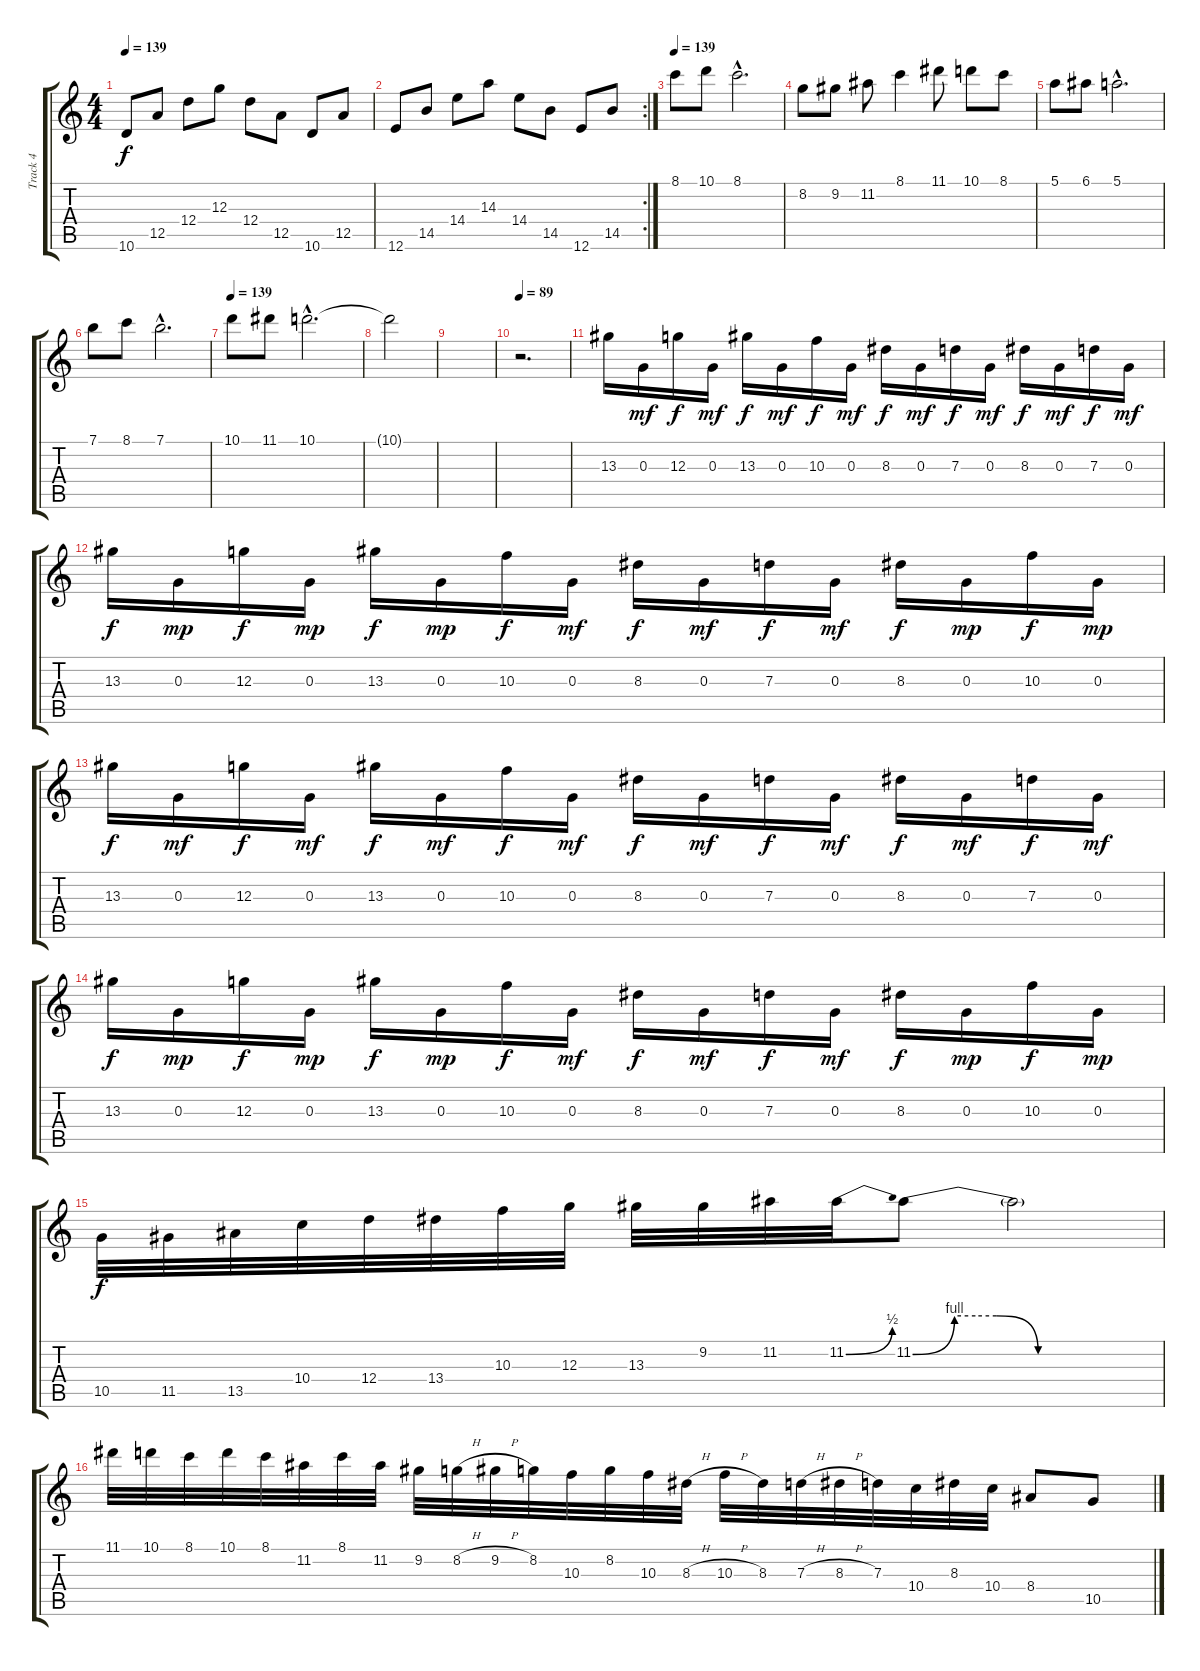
\track ("Track 4" "Track 4") {instrument distortionguitar}
\staff {score tabs}
\tuning (E4 B3 G3 D3 A2 E2) {hide}
\ts (4 4)
\tempo 139
\clef g2
\ks c
10.6.8{dy f volume 12} 12.5.8 12.4.8 12.3.8 12.4.8 12.5.8 10.6.8 12.5.8 |
\rc 2
12.6.8{volume 14} 14.5.8 14.4.8 14.3.8 14.4.8 14.5.8 12.6.8 14.5.8 |
\tempo 139
8.1.8{volume 15} 10.1.8 8.1{hac}.2{d} |
8.2.8 9.2.8 11.2.8 8.1.4 11.1.8 10.1.8 8.1.8 |
5.1.8 6.1.8 5.1{hac}.2{d} |
7.1.8 8.1.8 7.1{hac}.2{d} |
\tempo 139
10.1.8 11.1.8 10.1{hac}.2{d} |
10.1{t}.2 |
|
\tempo 89
r.2{d} |
13.3.16 0.3.16{dy mf} 12.3.16{dy f} 0.3.16{dy mf} 13.3.16{dy f} 0.3.16{dy mf} 10.3.16{dy f} 0.3.16{dy mf} 8.3.16{dy f} 0.3.16{dy mf} 7.3.16{dy f} 0.3.16{dy mf} 8.3.16{dy f} 0.3.16{dy mf} 7.3.16{dy f} 0.3.16{dy mf} |
13.3.16{dy f} 0.3.16{dy mp} 12.3.16{dy f} 0.3.16{dy mp} 13.3.16{dy f} 0.3.16{dy mp} 10.3.16{dy f} 0.3.16{dy mf} 8.3.16{dy f} 0.3.16{dy mf} 7.3.16{dy f} 0.3.16{dy mf} 8.3.16{dy f} 0.3.16{dy mp} 10.3.16{dy f} 0.3.16{dy mp} |
13.3.16{dy f} 0.3.16{dy mf} 12.3.16{dy f} 0.3.16{dy mf} 13.3.16{dy f} 0.3.16{dy mf} 10.3.16{dy f} 0.3.16{dy mf} 8.3.16{dy f} 0.3.16{dy mf} 7.3.16{dy f} 0.3.16{dy mf} 8.3.16{dy f} 0.3.16{dy mf} 7.3.16{dy f} 0.3.16{dy mf} |
13.3.16{dy f} 0.3.16{dy mp} 12.3.16{dy f} 0.3.16{dy mp} 13.3.16{dy f} 0.3.16{dy mp} 10.3.16{dy f} 0.3.16{dy mf} 8.3.16{dy f} 0.3.16{dy mf} 7.3.16{dy f} 0.3.16{dy mf} 8.3.16{dy f} 0.3.16{dy mp} 10.3.16{dy f} 0.3.16{dy mp} |
10.5.32{dy f volume 16 balance 8} 11.5.32 13.5.32 10.4.32 12.4.32 13.4.32 10.3.32 12.3.32 13.3.32 9.2.32 11.2.32 11.2{be (bend 0 0 60 2)}.32 11.2{be (custom 0 0 10 4 15 4 20 4 30 0 60 0)}.8 11.2{t}.2 |
11.1.32 10.1.32 8.1.32 10.1.32 8.1.32 11.2.32 8.1.32 11.2.32 9.2.32 8.2{h}.32 9.2{h}.32 8.2.32 10.3.32 8.2.32 10.3.32 8.3{h}.32 10.3{h}.32 8.3.32 7.3{h}.32 8.3{h}.32 7.3.32 10.4.32 8.3.32 10.4.32 8.4.8 10.5.8
